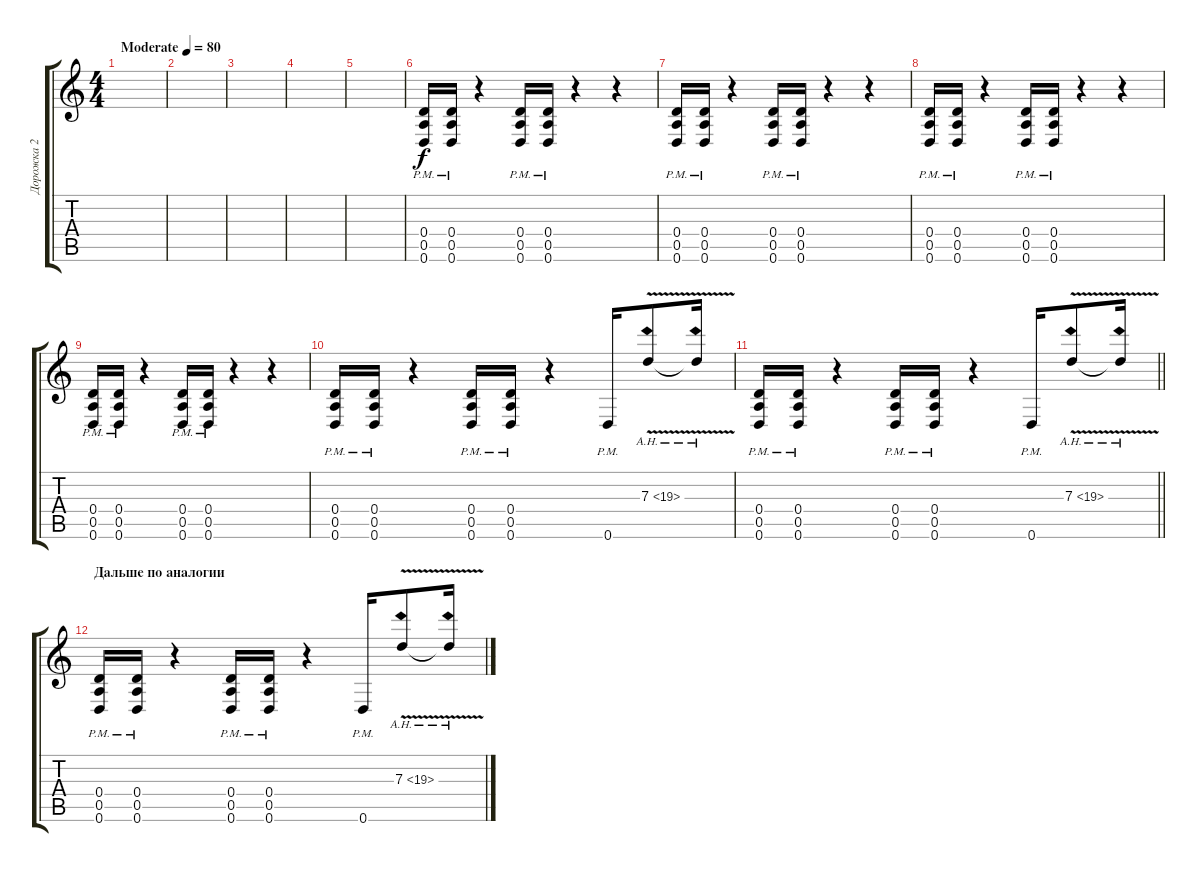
\track ("Дорожка 2" "Дорожка 2") {instrument overdrivenguitar}
\staff {score tabs}
\tuning (E4 B3 G3 D3 A2 D2) {hide}
\ts (4 4)
\tempo (80 "Moderate")
\clef g2
\ks c
|
|
|
|
|
(0.4{pm} 0.5{pm} 0.6{pm}).16 (0.4{pm} 0.5{pm} 0.6{pm}).16 r.4 (0.4{pm} 0.5{pm} 0.6{pm}).16 (0.4{pm} 0.5{pm} 0.6{pm}).16 r.4 r.4 |
(0.4{pm} 0.5{pm} 0.6{pm}).16 (0.4{pm} 0.5{pm} 0.6{pm}).16 r.4 (0.4{pm} 0.5{pm} 0.6{pm}).16 (0.4{pm} 0.5{pm} 0.6{pm}).16 r.4 r.4 |
(0.4{pm} 0.5{pm} 0.6{pm}).16 (0.4{pm} 0.5{pm} 0.6{pm}).16 r.4 (0.4{pm} 0.5{pm} 0.6{pm}).16 (0.4{pm} 0.5{pm} 0.6{pm}).16 r.4 r.4 |
(0.4{pm} 0.5{pm} 0.6{pm}).16 (0.4{pm} 0.5{pm} 0.6{pm}).16 r.4 (0.4{pm} 0.5{pm} 0.6{pm}).16 (0.4{pm} 0.5{pm} 0.6{pm}).16 r.4 r.4 |
(0.4{pm} 0.5{pm} 0.6{pm}).16{volume 11} (0.4{pm} 0.5{pm} 0.6{pm}).16 r.4 (0.4{pm} 0.5{pm} 0.6{pm}).16 (0.4{pm} 0.5{pm} 0.6{pm}).16 r.4 0.6{pm}.16 7.3{ah 12 v}.8 7.3{ah 12 v t}.16 |
\barLineRight lightlight
(0.4{pm} 0.5{pm} 0.6{pm}).16 (0.4{pm} 0.5{pm} 0.6{pm}).16 r.4 (0.4{pm} 0.5{pm} 0.6{pm}).16 (0.4{pm} 0.5{pm} 0.6{pm}).16 r.4 0.6{pm}.16 7.3{ah 12 v}.8 7.3{ah 12 v t}.16 |
\section ("" "Дальше по аналогии")
(0.4{pm} 0.5{pm} 0.6{pm}).16 (0.4{pm} 0.5{pm} 0.6{pm}).16 r.4 (0.4{pm} 0.5{pm} 0.6{pm}).16 (0.4{pm} 0.5{pm} 0.6{pm}).16 r.4 0.6{pm}.16 7.3{ah 12 v}.8 7.3{ah 12 v t}.16
